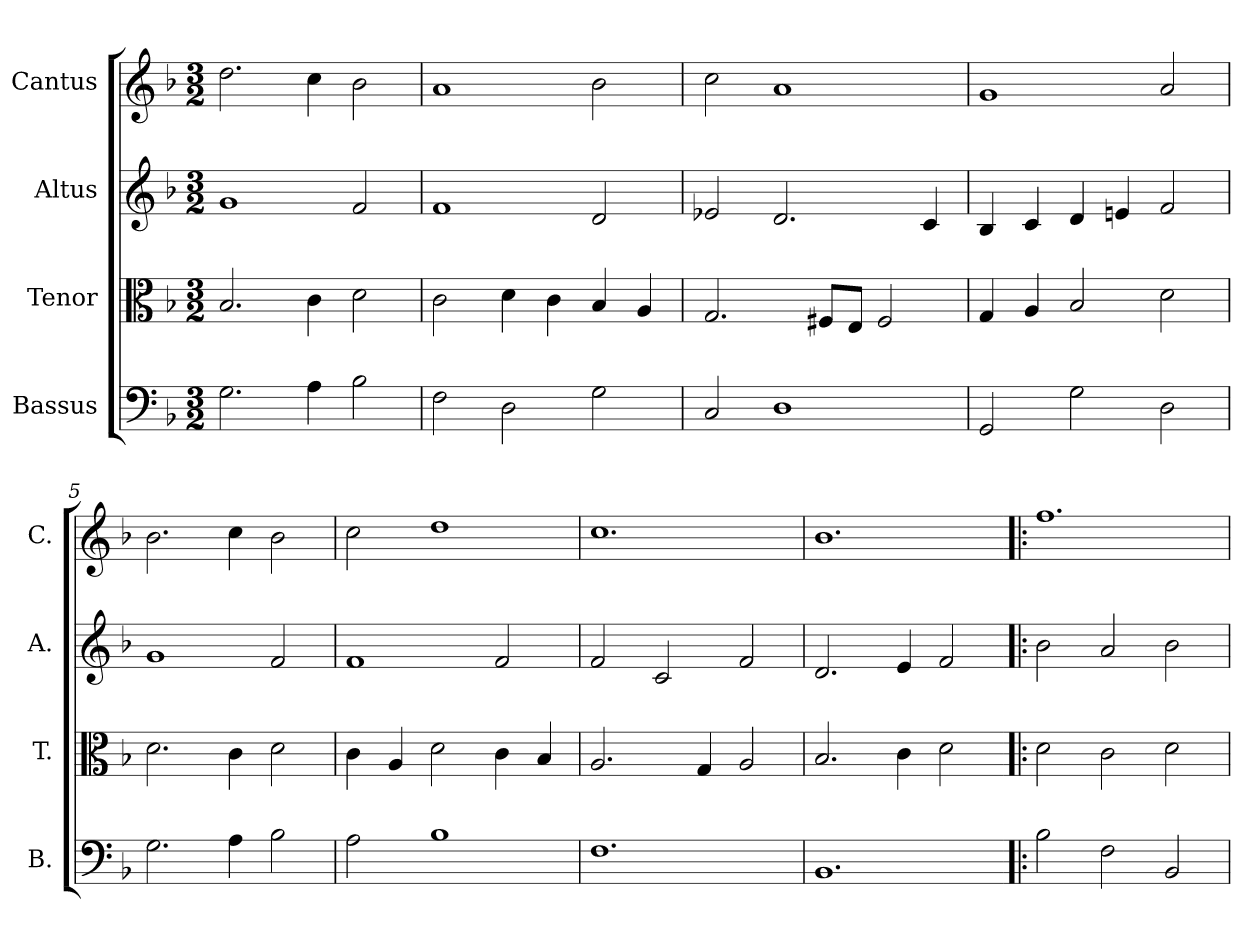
**kern	**kern	**kern	**kern
*part4	*part3	*part2	*part1
*staff4	*staff3	*staff2	*staff1
*I"Bassus	*I"Tenor	*I"Altus	*I"Cantus
*I'B.	*I'T.	*I'A.	*I'C.
*clefF4	*clefC3	*clefG2	*clefG2
*k[b-]	*k[b-]	*k[b-]	*k[b-]
*F:	*F:	*F:	*F:
*M3/2	*M3/2	*M3/2	*M3/2
=1	=1	=1	=1
2.G\	2.B-/	1g/	2.dd\
4A\	4c\	.	4cc\
2B-\	2d\	2f/	2b-\
=2	=2	=2	=2
2F\	2c\	1f/	1a/
2D\	4d\	.	.
.	4c\	.	.
2G\	4B-/	2d/	2b-\
.	4A/	.	.
=3	=3	=3	=3
2C/	2.G/	2e-X/	2cc\
1D\	.	2.d/	1a/
.	8F#X/L	.	.
.	8E/J	.	.
.	2F#/	.	.
.	.	4c/	.
=4	=4	=4	=4
2GG/	4G/	4B-/	1g/
.	4A/	4c/	.
2G\	2B-/	4d/	.
.	.	4en/	.
2D\	2d\	2f/	2a/
=5	=5	=5	=5
2.G\	2.d\	1g/	2.b-\
4A\	4c\	.	4cc\
2B-\	2d\	2f/	2b-\
=6	=6	=6	=6
2A\	4c\	1f/	2cc\
.	4A/	.	.
1B-\	2d\	.	1dd\
.	4c\	2f/	.
.	4B-/	.	.
=7	=7	=7	=7
1.F\	2.A/	2f/	1.cc\
.	.	2c/	.
.	4G/	.	.
.	2A/	2f/	.
=8	=8	=8	=8
1.BB-/	2.B-/	2.d/	1.b-\
.	4c\	4e/	.
.	2d\	2f/	.
!!LO:LB:g=z
=9!|:	=9!|:	=9!|:	=9!|:
2B-\	2d\	2b-\	1.ff\
2F\	2c\	2a/	.
2BB-/	2d\	2b-\	.
=	=	=	=
*-	*-	*-	*-
